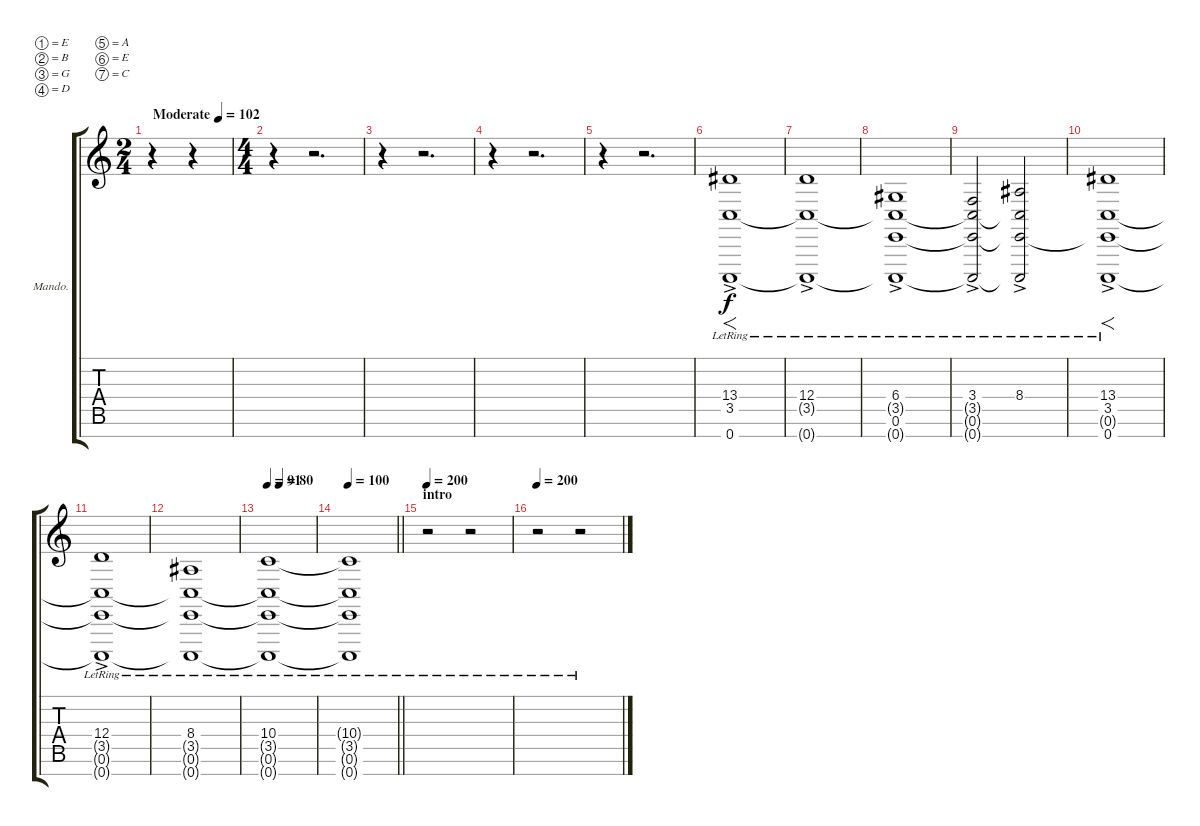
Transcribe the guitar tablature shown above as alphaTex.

\bracketExtendMode groupsimilarinstruments
\firstSystemTrackNameOrientation horizontal
\otherSystemsTrackNameOrientation horizontal
\track ("fill" "Mando.") {instrument stringensemble2}
\staff {score tabs}
\tuning (E4 B3 G3 D3 A2 E2 C-1)
\ts (2 4)
\beaming (8 2 2)
\tempo (102 "Moderate")
\clef g2
\ks c
r.4{dy f instrument stringensemble2} r.4 |
\ts (4 4)
\beaming (8 2 2 2 2)
r.4 r.2{d} |
r.4 r.2{d} |
r.4 r.2{d} |
r.4 r.2{d} |
(13.4{ac lr} 3.5{ac lr} 0.7{ac lr}).1{f} |
(12.4{ac lr} 3.5{lr t} 0.7{lr t}).1 |
(6.4{ac lr} 3.5{lr t} 0.6 0.7{lr t}).1 |
(3.4{ac lr} 3.5{lr t} 0.7{lr t} 0.6{t}).2 (8.4{ac lr} 3.5{lr t} 0.7{lr t} 0.6{t}).2 |
(13.4{ac lr} 3.5{ac lr} 0.7{ac lr} 0.6{t}).1{f} |
(12.4{ac lr} 3.5{lr t} 0.7{lr t} 0.6{t}).1 |
(8.4 3.5{lr t} 0.6{t} 0.7{lr t}).1 |
\tempo 91
\tempo (80 0.25)
(10.4 3.5{lr t} 0.7{lr t} 0.6{t}).1 |
\tempo 100
\barLineRight lightlight
(10.4{t} 3.5{lr t} 0.6{t} 0.7{lr t}).1 |
\section ("" "intro")
\tempo 200
r.2 r.2 |
\tempo 200
r.2 r.2
